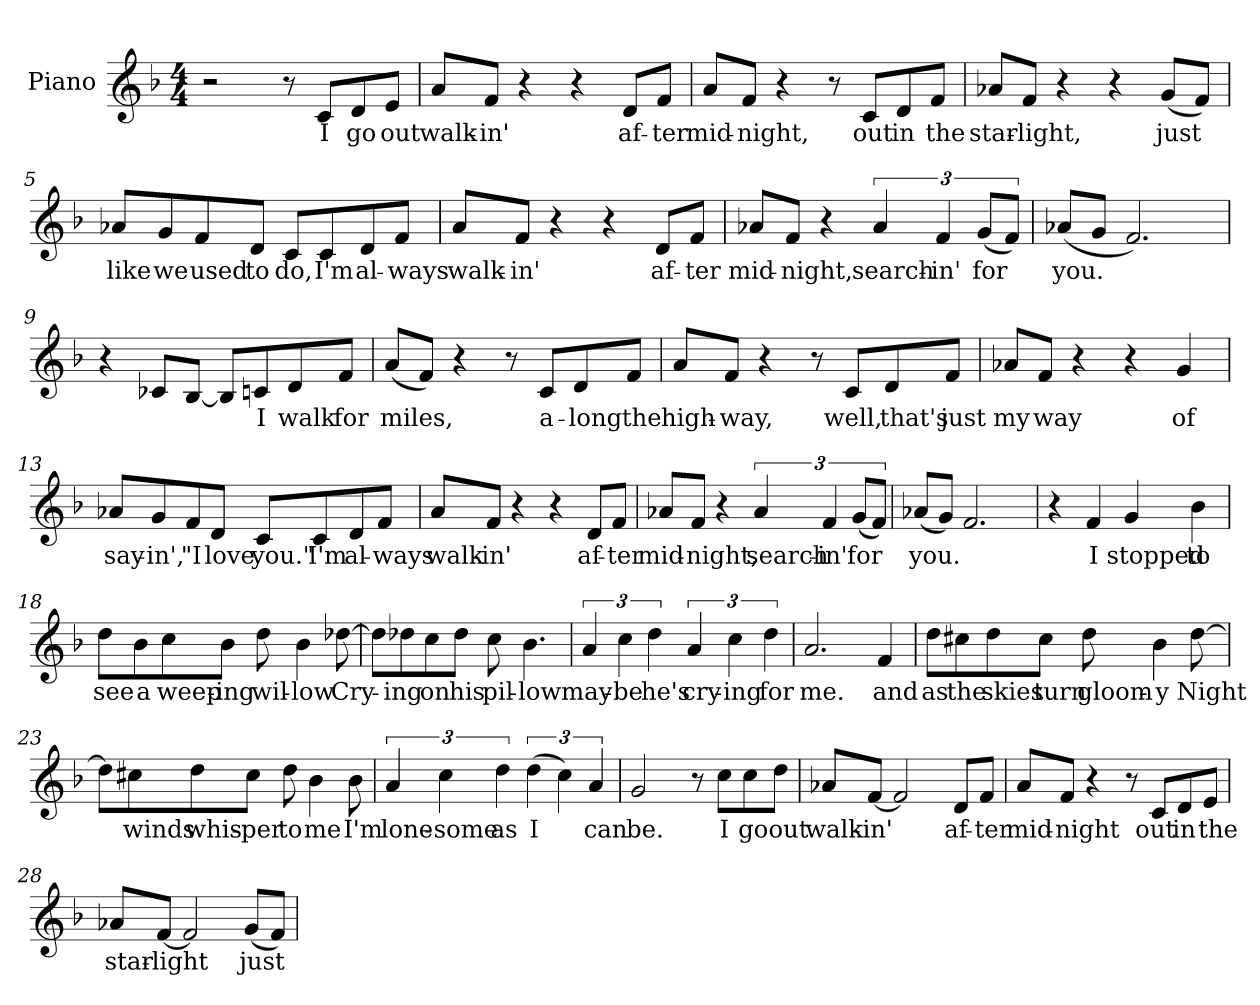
**kern	**text
*part1	*part1
*staff1	*staff1
*I"Piano	*
*I'Pno.	*
*clefG2	*
*k[b-]	*
*F:	*
*M4/4	*
=1	=1
2r	.
8r	.
8c/L	I
8d/	go
8e/J	out
=2	=2
8a/L	walk-
8f/J	-in'
4r	.
4r	.
8d/L	af-
8f/J	-ter
=3	=3
8a/L	mid-
8f/J	-night,
4r	.
8r	.
8c/L	out
8d/	in
8f/J	the
=4	=4
8a-X/L	star-
8f/J	-light,
4r	.
4r	.
(8g/L	just
8f/J)	.
!!LO:LB:g=z
=5	=5
8a-X/L	like
8g/	we
8f/	used
8d/J	to
8c/L	do,
8c/	I'm
8d/	al-
8f/J	-ways
=6	=6
8a/L	walk-
8f/J	-in'
4r	.
4r	.
8d/L	af-
8f/J	-ter
=7	=7
8a-X/L	mid-
8f/J	-night,
4r	.
6a-/	search-
6f/	-in'
(12g/L	for
12f/J)	.
=8	=8
(8a-X/L	you.
8g/J	.
2.f/)	.
!!LO:LB:g=z
=9	=9
4r	.
8c-X/L	.
[8B-/J	.
8B-/L]	.
8cn/	I
8d/	walk
8f/J	for
=10	=10
(8a/L	miles,
8f/J)	.
4r	.
8r	.
8c/L	a-
8d/	-long
8f/J	the
=11	=11
8a/L	high-
8f/J	-way,
4r	.
8r	.
8c/L	well,
8d/	that's
8f/J	just
=12	=12
8a-X/L	my
8f/J	way
4r	.
4r	.
4g/	of
!!LO:LB:g=z
=13	=13
8a-X/L	say-
8g/	-in',
8f/	"I
8d/J	love
8c/L	you."
8c/	I'm
8d/	al-
8f/J	-ways
=14	=14
8a/L	walk-
8f/J	-in'
4r	.
4r	.
8d/L	af-
8f/J	-ter
=15	=15
8a-X/L	mid-
8f/J	-night,
4r	.
6a-/	search-
6f/	-in'
(12g/L	for
12f/J)	.
=16	=16
(8a-X/L	you.
8g/J)	.
2.f/	.
!!LO:LB:g=z
=17	=17
4r	.
4f/	I
4g/	stopped
4b-\	to
=18	=18
8dd\L	see
8b-\	a
8cc\	weep-
8b-\J	-ing
8dd\	wil-
4b-\	-low
[8dd-X\	Cry-
=19	=19
8dd-\L]	.
8dd-X\	-ing
8cc\	on
8dd-\J	his
8cc\	pil-
4.b-\	-low
=20	=20
6a/	may-
6cc\	-be
6dd\	he's
6a/	cry-
6cc\	-ing
6dd\	for
!!LO:LB:g=z
=21	=21
2.a/	me.
4f/	and
=22	=22
8dd\L	as
8cc#X\	the
8dd\	skies
8cc#\J	turn
8dd\	gloom-
4b-\	-y
[8dd\	Night
=23	=23
8dd\L]	.
8cc#X\	winds
8dd\	whis-
8cc#\J	-per
8dd\	to
4b-\	me
8b-\	I'm
=24	=24
6a/	lone-
6cc\	-some
6dd\	as
(6dd\	I
6cc\)	.
6a/	can
!!LO:LB:g=z
=25	=25
2g/	be.
8r	.
8cc\L	I
8cc\	go
8dd\J	out
=26	=26
8a-X/L	walk-
[8f/J	-in'
2f/]	.
8d/L	af-
8f/J	-ter
=27	=27
8a/L	mid-
8f/J	-night
4r	.
8r	.
8c/L	out
8d/	in
8e/J	the
=28	=28
8a-X/L	star-
[8f/J	-light
2f/]	.
(8g/L	just
8f/J)	.
=	=
*-	*-
